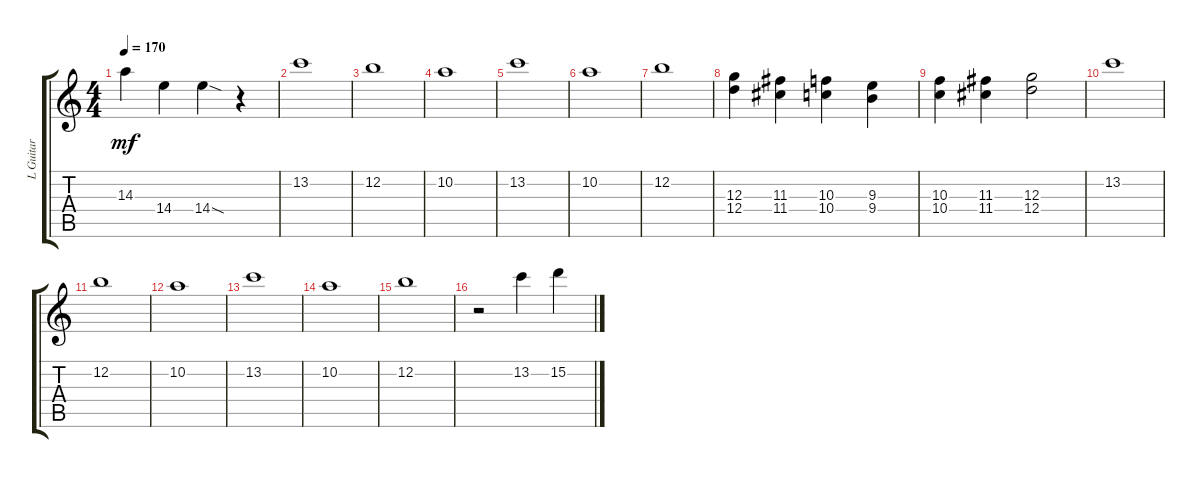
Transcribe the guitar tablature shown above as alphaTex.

\track ("L Guitar" "L Guitar") {instrument overdrivenguitar}
\staff {score tabs}
\tuning (E4 B3 G3 D3 A2 E2) {hide}
\ts (4 4)
\tempo 170
\clef g2
\ks c
14.3{t}.4{dy mf} 14.4.4 14.4{sod}.4 r.4 |
13.2.1 |
12.2.1 |
10.2.1 |
13.2.1 |
10.2.1 |
12.2.1 |
(12.3 12.4).4 (11.3 11.4).4 (10.3 10.4).4 (9.3 9.4).4 |
(10.3 10.4).4 (11.3 11.4).4 (12.3 12.4).2 |
13.2.1 |
12.2.1 |
10.2.1 |
13.2.1 |
10.2.1 |
12.2.1 |
r.2 13.2.4 15.2.4
